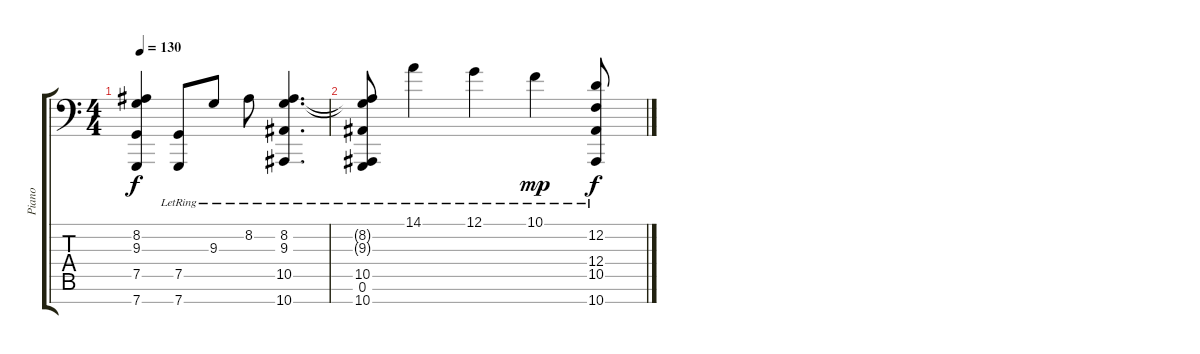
\track ("Piano" "Piano") {instrument brightacousticpiano}
\staff {score tabs}
\tuning (G3 D3 Bb2 F2 C2 G1 C1) {hide}
\ts (4 4)
\tempo 130
\clef f4
\ks c
(8.2{t} 9.3{t} 7.5{t} 7.7{t}).4{dy f} (7.5{lr} 7.7{lr}).8 9.3{lr}.8 8.2{lr}.8 (8.2{lr} 9.3{lr} 10.5{lr} 10.7{lr}).4{d} |
(8.2{t} 9.3{t} 10.5{lr} 0.6 10.7{lr}).8 14.1{lr}.4 12.1{lr}.4 10.1{lr}.4{dy mp} (12.2{lr} 12.4{lr} 10.5{lr} 10.7{lr}).8{dy f}
